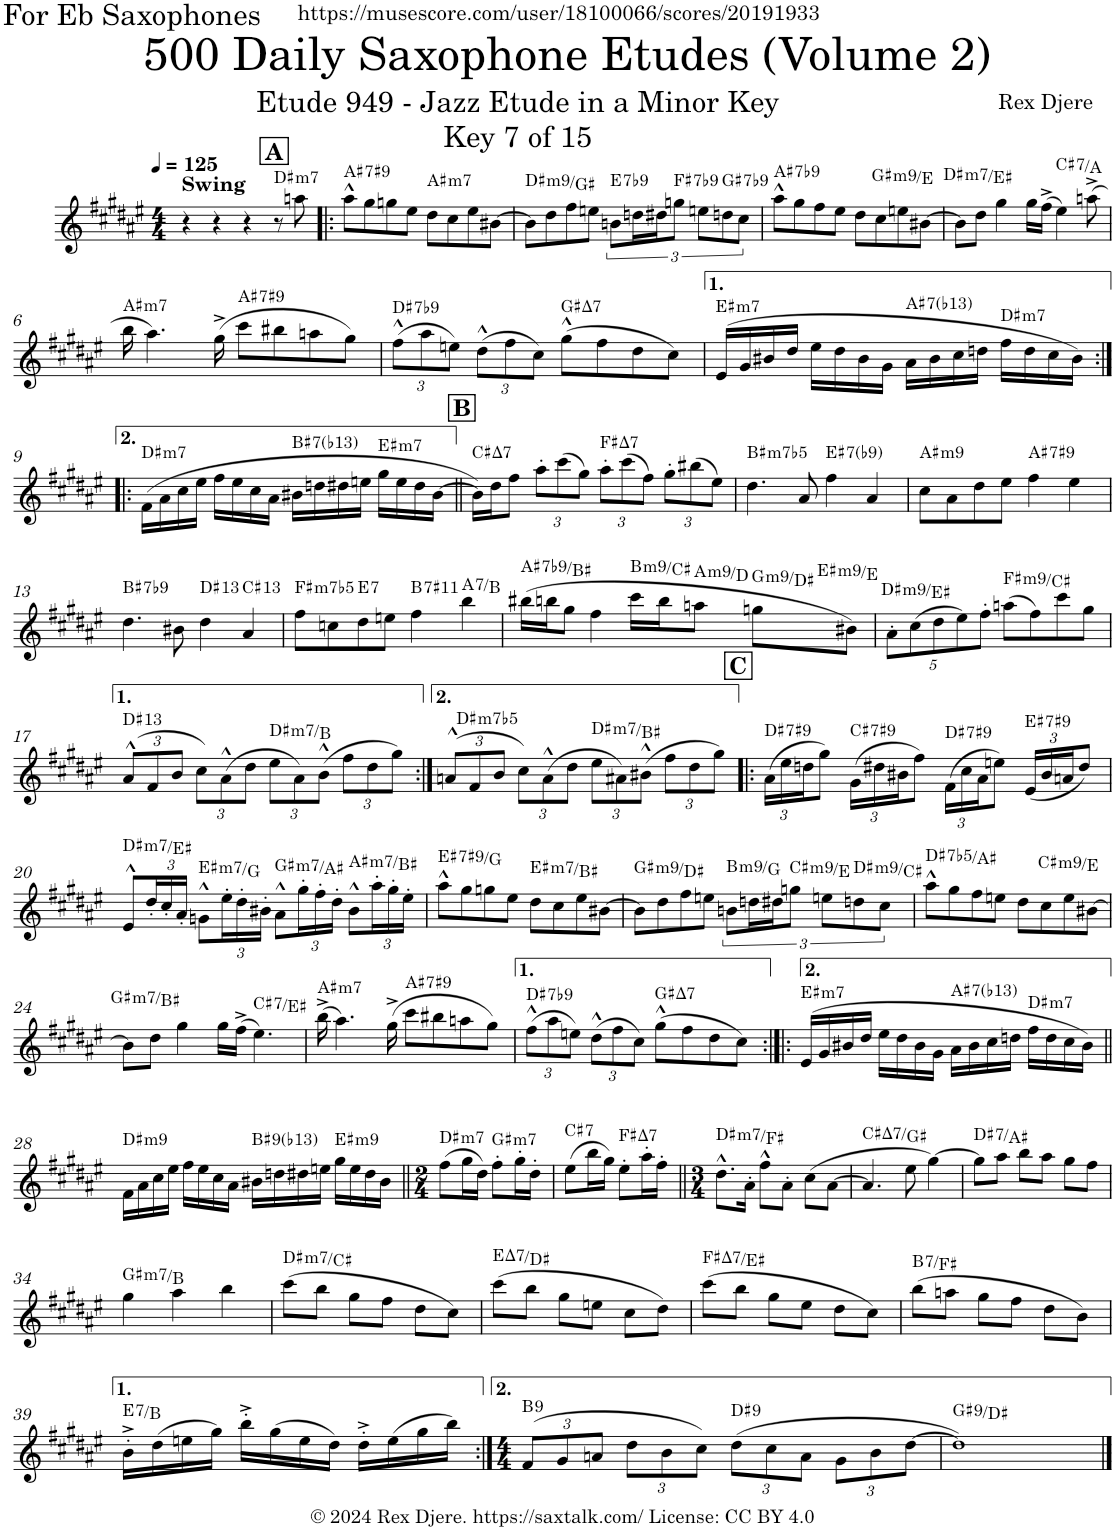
**kern	**harte
*part1	*part1
*staff1	*
*I"Alto Saxophone	*
*I'A. Sax.	*
*clefG2	*
*Trd5c9	*
*k[f#c#g#d#a#e#]	*
*M4/4	*
*MM125	*
!!LO:REH:place=s1:a:B:cj:fs=14:t=A:qo=3
=1	=1
!LO:TX:a:B:t=Swing	!
4r	.
4r	.
4r	.
!	!LO:H:kt=m7
8r	D#:min7
8aan\	.
=2!|:	=2!|:
!	!LO:H:kt=7
8aa#^^\L	A#:7(#9)
8gg#\	.
8ggn\	.
8ee#\J	.
!	!LO:H:kt=m7
8dd#\L	A#:min7
8cc#\	.
8ee#\	.
[8b#X\J	.
=3	=3
!	!LO:H:kt=m9
8b#\L]	D#:min9/4
8dd#\	.
8ff#\	.
8een\J	.
!	!LO:H:kt=7
12bn\L	E:7(b9)
24ddn\L	.
24dd#X\J	.
!	!LO:H:kt=7
12ggn\J	F#:7(b9)
12een\L	.
!	!LO:H:kt=7
12ddn\	G#:7(b9)
12cc#\J	.
=4	=4
!	!LO:H:kt=7
8aa#^^\L	A#:7(b9)
8gg#\	.
8ff#\	.
8ee#\J	.
8dd#\L	.
8cc#\	.
!	!LO:H:kt=m9
8een\	G#:min9/b6
[8b#X\J	.
=5	=5
!	!LO:H:kt=m7
8b#\L]	D#:min7/2
8dd#\J	.
4gg#\	.
16gg#\LL	.
(16ff#^\JJ	.
!	!LO:H:kt=7
4ee#\)	C#:7/b6
(8aan^\	.
!!LO:LB:g=z
=6	=6
!	!LO:H:kt=m7
16bb\	A#:min7
4.aa#\)	.
(16gg#^\	.
!	!LO:H:kt=7
8ccc#\L	A#:7(#9)
8bb#X\	.
8aan\	.
8gg#\J)	.
=7	=7
*Xbrackettup	*
!	!LO:H:kt=7
(12ff#^^\L	D#:7(b9)
12aa#\	.
12een\J)	.
(12dd#^^\L	.
12ff#\	.
12cc#\J)	.
!	!LO:H:kt=7
(8gg#^^\L	G#:maj7
8ff#\	.
8dd#\	.
8cc#\J)	.
=8	=8
!	!LO:H:kt=m7
(16e#/LL	E#:min7
16g#/	.
16b#X/	.
16dd#/JJ	.
16ee#\LL	.
16dd#\	.
16b#\	.
16g#\JJ	.
!	!LO:H:kt=7
16a#\LL	A#:7(b13)
16b#\	.
16cc#\	.
16ddn\JJ	.
!	!LO:H:kt=m7
16ff#\LL	D#:min7
16dd\	.
16cc#\	.
16b#\JJ)	.
!!LO:LB:g=z
=9:|!|:	=9:|!|:
!	!LO:H:kt=m7
(16f#\LL	D#:min7
16a#\	.
16cc#\	.
16ee#\JJ	.
16ff#\LL	.
16ee#\	.
16cc#\	.
16a#\JJ	.
!	!LO:H:kt=7
16b#X\LL	B#:7(b13)
16ddn\	.
16dd#X\	.
16een\JJ	.
!	!LO:H:kt=m7
16gg#\LL	E#:min7
16ee\	.
16dd#\	.
[16b#\JJ	.
!!LO:REH:place=s1:a:B:cj:fs=14:t=B
=10||	=10||
!	!LO:H:kt=7
16b#\LL])	C#:maj7
16dd#\J	.
8ff#\J	.
12aa#'\L	.
(12ccc#\	.
12gg#\J)	.
!	!LO:H:kt=7
12aa#'\L	F#:maj7
(12ccc#\	.
12ff#\J)	.
12gg#'\L	.
(12bb#X\	.
12ee#\J)	.
=11	=11
!	!LO:H:kt=m7b5
4.dd#\	B#:hdim7
8a#/	.
!	!LO:H:kt=7
4ff#\	E#:7(b9)
4a#/	.
=12	=12
!	!LO:H:kt=m9
8cc#\L	A#:min9
8a#\	.
8dd#\	.
8ee#\J	.
!	!LO:H:kt=7
4ff#\	A#:7(#9)
4ee#\	.
!!LO:LB:g=z
=13	=13
!	!LO:H:kt=7
4.dd#\	B#:7(b9)
8b#X\	.
!	!LO:H:kt=13
4dd#\	D#:9(11,13)
!	!LO:H:kt=13
4a#/	C#:9(11,13)
=14	=14
!	!LO:H:kt=m7b5
8ff#\L	F#:hdim7
8ccn\	.
!	!LO:H:kt=7
8dd#\	E:7
8een\J	.
!	!LO:H:kt=7
4ff#\	B:7(#11)
!	!LO:H:kt=7
4bb\	A:7/2
=15	=15
!	!LO:H:kt=7
(16bb#X\LL	A#:7(b9)/2
16bbn\J	.
8gg#\J	.
4ff#\	.
!	!LO:H:kt=m9
16ccc#\LL	B:min9/2
16bb\J	.
!	!LO:H:kt=m9
8aan\J	A:min9/4
!	!LO:H:kt=m9
8ggn\L	G:min9/#5
!	!LO:H:kt=m9
8b#X\J)	E#:min9/bb8
=16	=16
!	!LO:H:kt=m9
10a#'\L	D#:min9/2
(10cc#\	.
10dd#\	.
10ee#\)	.
10ff#'\J	.
!	!LO:H:kt=m9
(8aan\L	F#:min9/5
8ff#\)	.
8ccc#\	.
8gg#\J	.
!!LO:LB:g=z
=17	=17
!	!LO:H:kt=13
(12a#^^/L	D#:9(11,13)
12f#/	.
12b/J	.
12cc#\L)	.
(12a#^^\	.
12dd#\J	.
!	!LO:H:kt=m7
12ee#\L	D#:min7/b6
12a#\)	.
(12b^^\J	.
12ff#\L	.
12dd#\	.
12gg#\J)	.
=18:|!	=18:|!
!	!LO:H:kt=m7b5
(>12an^^/L	D#:hdim7
12f#/	.
12b/J	.
12cc#\L)	.
(12a^^\	.
12dd#\J	.
!	!LO:H:kt=m7
12ee#\L	D#:min7/6
12a#X\)	.
(12b#X^^\J	.
12ff#\L	.
12dd#\	.
12gg#\J)	.
!!LO:REH:place=s1:a:B:cj:fs=14:t=C
=19!|:	=19!|:
!	!LO:H:kt=7
(24a#\LL	D#:7(#9)
24ee#\	.
24ddn\J	.
8gg#\J)	.
!	!LO:H:kt=7
(24g#\LL	C#:7(#9)
24dd#X\	.
24b#X\J	.
8ff#\J)	.
!	!LO:H:kt=7
(24f#\LL	D#:7(#9)
24cc#\	.
24a#\J	.
8een\J)	.
!	!LO:H:kt=7
(24e#/LL	E#:7(#9)
24b#/	.
24an/J	.
8dd#/J)	.
!!LO:LB:g=z
=20	=20
!	!LO:H:kt=m7
8e#^^/L	D#:min7/2
24dd#'/L	.
24cc#'/	.
24a#'/JJ	.
!	!LO:H:kt=m7
8gn^^\L	E#:min7/bb3
24ee#'\L	.
24dd#'\	.
24b#X'\JJ	.
!	!LO:H:kt=m7
8a#^^\L	G#:min7/2
24gg#'\L	.
24ff#'\	.
24dd#'\JJ	.
!	!LO:H:kt=m7
8b#^^\L	A#:min7/2
24aa#'\L	.
24gg#'\	.
24ee#'\JJ	.
=21	=21
!	!LO:H:kt=7
8aa#^^\L	E#:7(#9)/bb3
8gg#\	.
8ggn\	.
8ee#\J	.
!	!LO:H:kt=m7
8dd#\L	E#:min7/5
8cc#\	.
8ee#\	.
[8b#X\J	.
=22	=22
!	!LO:H:kt=m9
8b#\L]	G#:min9/5
8dd#\	.
8ff#\	.
8een\J	.
*brackettup	*
!	!LO:H:kt=m9
12bn\L	B:min9/b6
24ddn\L	.
24dd#X\J	.
!	!LO:H:kt=m9
12ggn\J	C#:min9/b3
12een\L	.
!	!LO:H:kt=m9
12ddn\	D#:min9/b7
12cc#\J	.
=23	=23
!	!LO:H:kt=7
8aa#^^\L	D#:(3,b5,b7)/5
8gg#\	.
8ff#\	.
8een\J	.
8dd#\L	.
8cc#\	.
!	!LO:H:kt=m9
8ee\	C#:min9/b3
[8b#X\J	.
!!LO:LB:g=z
=24	=24
!	!LO:H:kt=m7
8b#\L]	G#:min7/3
8dd#\J	.
4gg#\	.
16gg#\LL	.
(16ff#^\JJ	.
!	!LO:H:kt=7
4.ee#\)	C#:7/3
=25	=25
!	!LO:H:kt=m7
(16bb^\	A#:min7
4.aa#\)	.
(16gg#^\	.
!	!LO:H:kt=7
8ccc#\L	A#:7(#9)
8bb#X\	.
8aan\	.
8gg#\J)	.
=26	=26
*Xbrackettup	*
!	!LO:H:kt=7
(12ff#^^\L	D#:7(b9)
12aa#\	.
12een\J)	.
(12dd#^^\L	.
12ff#\	.
12cc#\J)	.
!	!LO:H:kt=7
(8gg#^^\L	G#:maj7
8ff#\	.
8dd#\	.
8cc#\J)	.
=27:|!|:	=27:|!|:
!	!LO:H:kt=m7
(16e#/LL	E#:min7
16g#/	.
16b#X/	.
16dd#/JJ	.
16ee#\LL	.
16dd#\	.
16b#\	.
16g#\JJ	.
!	!LO:H:kt=7
16a#\LL	A#:7(b13)
16b#\	.
16cc#\	.
16ddn\JJ	.
!	!LO:H:kt=m7
16ff#\LL	D#:min7
16dd\	.
16cc#\	.
16b#\JJ)	.
!!LO:LB:g=z
=28||	=28||
!	!LO:H:kt=m9
16f#\LL	D#:min9
16a#\	.
16cc#\	.
16ee#\JJ	.
16ff#\LL	.
16ee#\	.
16cc#\	.
16a#\JJ	.
!	!LO:H:kt=9
16b#X\LL	B#:9(b13)
16ddn\	.
16dd#X\	.
16een\JJ	.
!	!LO:H:kt=m9
16gg#\LL	E#:min9
16ee\	.
16dd#\	.
16b#\JJ	.
=29||	=29||
*M2/4	*
!	!LO:H:kt=m7
(8ff#\L	D#:min7
16gg#\L	.
16dd#\JJ)	.
!	!LO:H:kt=m7
8ff#'\L	G#:min7
16gg#'\L	.
16dd#'\JJ	.
=30	=30
!	!LO:H:kt=7
(8ee#\L	C#:7
16bb\L	.
16gg#\JJ)	.
!	!LO:H:kt=7
8ee#'\L	F#:maj7
16aa#'\L	.
16ff#'\JJ	.
=31||	=31||
*M3/4	*
!	!LO:H:kt=m7
8.dd#^^\L	D#:min7/b3
16a#'\Jk	.
8ff#^^\L	.
8a#'\J	.
(8cc#\L	.
[8a#\J	.
=32	=32
!	!LO:H:kt=7
4.a#/]	C#:maj7/5
8ee#\	.
[4gg#\)	.
=33	=33
!	!LO:H:kt=7
8gg#\L]	D#:7/5
8aa#\J	.
8bb\L	.
8aa#\J	.
8gg#\L	.
8ff#\J	.
!!LO:LB:g=z
=34	=34
!	!LO:H:kt=m7
4gg#\	G#:min7/b3
4aa#\	.
4bb\	.
=35	=35
!	!LO:H:kt=m7
(8ccc#\L	D#:min7/b7
8bb\J	.
8gg#\L	.
8ff#\J	.
8dd#\L	.
8cc#\J)	.
=36	=36
!	!LO:H:kt=7
(8ccc#\L	E:maj7/7
8bb\J	.
8gg#\L	.
8een\J	.
8cc#\L	.
8dd#\J)	.
=37	=37
!	!LO:H:kt=7
(8ccc#\L	F#:maj7/7
8bb\J	.
8gg#\L	.
8ee#\J	.
8dd#\L	.
8cc#\J)	.
=38	=38
!	!LO:H:kt=7
(8bb\L	B:7/5
8aan\J	.
8gg#\L	.
8ff#\J	.
8dd#\L	.
8b\J)	.
!!LO:LB:g=z
=39	=39
!	!LO:H:kt=7
16b'^\LL	E:7/5
(16dd#\	.
16een\	.
16gg#\JJ)	.
16bb'^\LL	.
(16gg#\	.
16ee\	.
16dd#\JJ)	.
16dd#'^\LL	.
(16ee\	.
16gg#\	.
16bb\JJ)	.
=40:|!	=40:|!
*M4/4	*
!	!LO:H:kt=9
(12f#/L	B:9
12g#/	.
12an/J	.
12dd#\L	.
12b\	.
12cc#\J)	.
!	!LO:H:kt=9
(12dd#\L	D#:9
12cc#\	.
12a\J	.
12g#\L	.
12b\	.
[12dd#\J	.
=41	=41
!	!LO:H:kt=9
1dd#])	G#:9/5
==	==
*-	*-
